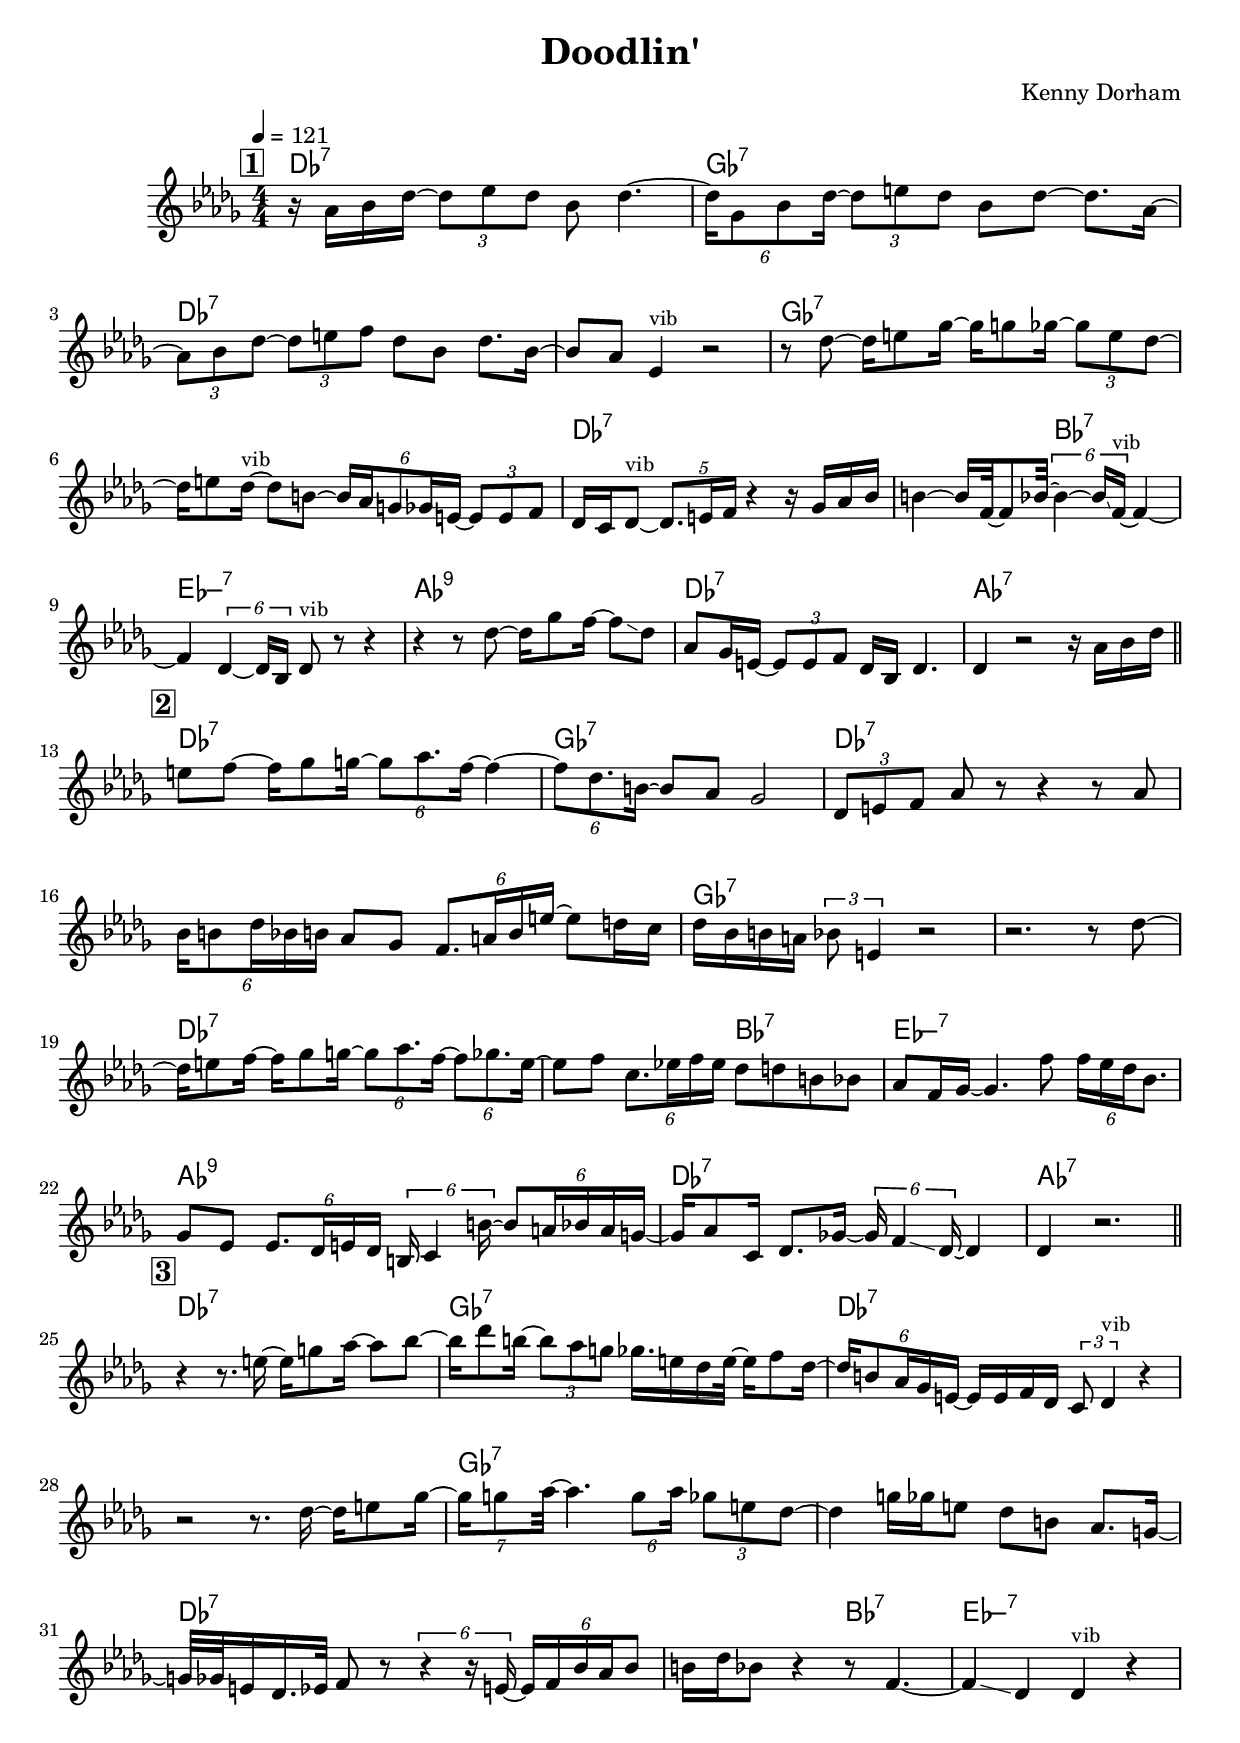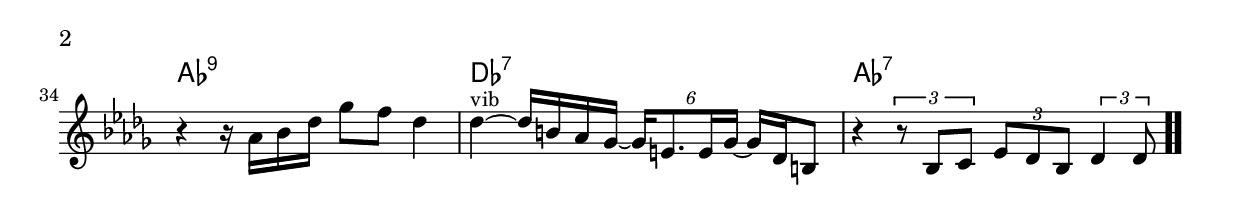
\version "2.13.2"

#(ly:set-option 'point-and-click #f)

\header {
  title = "Doodlin'"
  composer = "Kenny Dorham"
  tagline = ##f
}
global =
{
    \override Staff.TimeSignature #'style = #'()
    \time 4/4
    \clef "treble"
    \key des \major
    \override Rest #'direction = #'0
    \override MultiMeasureRest #'staff-position = #0
}
\score
{
<<
    \transpose c' c'

    \new ChordNames { \chords {
      \set majorSevenSymbol = \markup { "maj7" }
      \set minorChordModifier = \markup { \char ##x2013 }
      
      | des1:7 | ges1:7 | des1:7 | s1 | ges1:7 | s1 | des1:7 | s2 bes2:7 
      | es1:min7 | aes1:9 | des1:7 | aes1:7 | des1:7 | ges1:7 | des1:7 | s1 
      | ges1:7 | s1 | des1:7 | s2 bes2:7 | es1:min7 | aes1:9 | des1:7 | aes1:7 
      | des1:7 | ges1:7 | des1:7 | s1 | ges1:7 | s1 | des1:7 | s2 bes2:7 
      | es1:min7 | aes1:9 | des1:7 | aes1:7|
      }
      }

    \new Staff
    <<
    \transpose c' c'

    {
      \global
  		%\override Score.MetronomeMark #'transparent = ##t
  		%\override Score.MetronomeMark #'stencil = ##f
  		
  		\override HorizontalBracket #'direction = #UP
  		\override HorizontalBracket #'bracket-flare = #'(0 . 0)
  		
  		\override TextSpanner #'dash-fraction = #1.0
  		\override TextSpanner #'bound-details #'left #'text = \markup{ \concat{\draw-line #'(0 . -1.0) \draw-line #'(1.0 . 0) }}
  		\override TextSpanner #'bound-details #'right #'text = \markup{ \concat{ \draw-line #'(1.0 . 0) \draw-line #'(0 . -1.0) }}
          \set Score.markFormatter = #format-mark-box-numbers


      \tempo 4 = 121
      \set Score.currentBarNumber = #1
     
      \bar "||" \mark \default r16 aes'16 bes'16 des''16~ \tuplet 3/2 {des''8 es''8 des''8} bes'8 des''4.~ 
      | \tuplet 6/4 {des''16 ges'8 bes'8 des''16~} \tuplet 3/2 {des''8 e''8 des''8} bes'8 des''8~ des''8. aes'16~ 
      | \tuplet 3/2 {aes'8 bes'8 des''8~} \tuplet 3/2 {des''8 e''8 f''8} des''8 bes'8 des''8. bes'16~ 
      | bes'8 aes'8 es'4^\markup{\left-align \small vib} r2 
      | r8 des''8~ des''16 e''8 ges''16~ ges''16 g''8 ges''16~ \tuplet 3/2 {ges''8 e''8 des''8~} 
      | des''16 e''8 des''16~^\markup{\left-align \small vib} des''8 b'8~ \tuplet 6/4 {b'16 aes'16 g'8 ges'16 e'16~} \tuplet 3/2 {e'8 e'8 f'8} 
      | des'16 c'16 des'8~^\markup{\left-align \small vib} \tuplet 5/4 {des'8. e'16 f'16} r4 r16 ges'16 aes'16 bes'16 
      | b'4~ b'16 f'32~ f'8 bes'32~ \tuplet 6/4 {bes'4~ bes'16\glissando  f'16~^\markup{\left-align \small vib}} f'4~ 
      | f'4 \tuplet 6/4 {des'4~ des'16 bes16} des'8^\markup{\left-align \small vib} r8 r4 
      | r4 r8 des''8~ des''16 ges''8 f''16~ f''8\glissando  des''8 
      | aes'8 ges'16 e'16~ \tuplet 3/2 {e'8 e'8 f'8} des'16 bes16 des'4. 
      | des'4 r2 r16 aes'16 bes'16 des''16 
      \bar "||" \mark \default e''8 f''8~ f''16 ges''8 g''16~ \tuplet 6/4 {g''8 aes''8. f''16~} f''4~ 
      | \tuplet 6/4 {f''8 des''8. b'16~} b'8 aes'8 ges'2 
      | \tuplet 3/2 {des'8 e'8 f'8} aes'8 r8 r4 r8 aes'8 
      | \tuplet 6/4 {bes'16 b'8 des''16 bes'16 b'16} aes'8 ges'8 \tuplet 6/4 {f'8. a'16 b'16 e''16~} e''8 d''16 c''16 
      | des''16 bes'16 b'16 a'16 \tuplet 3/2 {bes'8 e'4} r2 
      | r2. r8 des''8~ 
      | des''16 e''8 f''16~ f''16 ges''8 g''16~ \tuplet 6/4 {g''8 aes''8. f''16~} \tuplet 6/4 {f''8 ges''8. e''16~} 
      | e''8 f''8 \tuplet 6/4 {c''8. es''16 f''16 es''16} des''8 d''8 b'8 bes'8 
      | aes'8 f'16 ges'16~ ges'4. f''8 \tuplet 6/4 {f''16 es''16 des''16 bes'8.} 
      | ges'8 es'8 \tuplet 6/4 {es'8. des'16 e'16 des'16} \tuplet 6/4 {b16 c'4 b'16~} \tuplet 6/4 {b'8 a'16 bes'16 a'16 g'16~} 
      | g'16 aes'8 c'16 des'8. ges'16~ \tuplet 6/4 {ges'16 f'4\glissando  des'16~} des'4 
      | des'4 r2. 
      \bar "||" \mark \default r4 r8. e''16~ e''16 g''8 aes''16~ aes''8 bes''8~ 
      | bes''16 des'''8 b''16~ \tuplet 3/2 {b''8 aes''8 g''8} ges''16. e''16 des''16 e''32~ e''16 f''8 des''16~ 
      | \tuplet 6/4 {des''16 b'8 aes'16 ges'16 e'16~} e'16 e'16 f'16 des'16 \tuplet 3/2 {c'8 des'4^\markup{\left-align \small vib}} r4 
      | r2 r8. des''16~ des''16 e''8 ges''16~ 
      | \tuplet 7/8 {ges''16 g''8 aes''32~} aes''4. \tuplet 6/4 {g''8 aes''16} \tuplet 3/2 {ges''8 e''8 des''8~} 
      | des''4 g''16 ges''16 e''8 des''8 b'8 aes'8. g'16~ 
      | g'32 ges'32 e'16 des'16. es'32 f'8 r8 \tuplet 6/4 {r4 r16 e'16~} \tuplet 6/4 {e'16 f'16 bes'16 aes'16 bes'8} 
      | b'16 des''16 bes'8 r4 r8 f'4.~ 
      | f'4\glissando  des'4 des'4^\markup{\left-align \small vib} r4 
      | r4 r16 aes'16 bes'16 des''16 ges''8 f''8 des''4 
      | des''4~^\markup{\left-align \small vib} des''16 b'16 aes'16 ges'16~ \tuplet 6/4 {ges'16 e'8. e'16 ges'16~} ges'16 des'16 b8 
      | r4 \tuplet 3/2 {r8 bes8 c'8} \tuplet 3/2 {es'8 des'8 bes8} \tuplet 3/2 {des'4 des'8}\bar  ".."
    }
    >>
>>    
}
